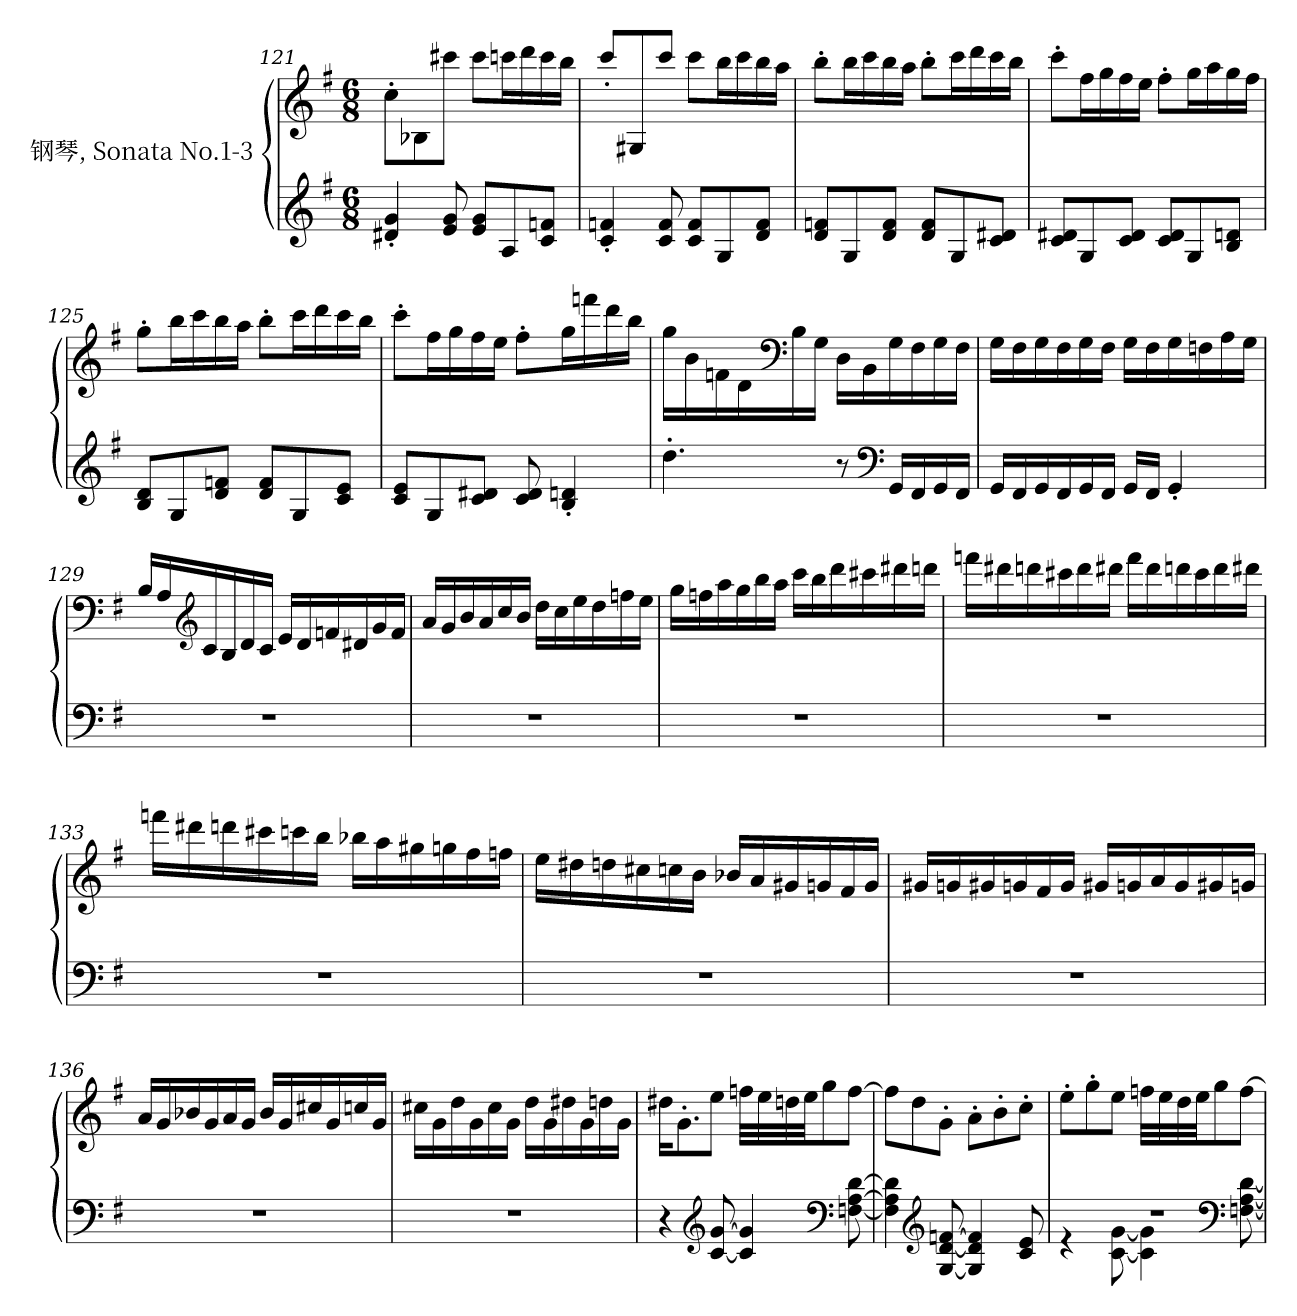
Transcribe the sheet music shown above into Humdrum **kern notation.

**kern	**kern
*part1	*part1
*staff2	*staff1
*I"钢琴, Sonata No.1-3	*
!!LO:LB:g=z
*clefG2	*clefG2
*k[f#]	*k[f#]
*M6/8	*M6/8
=121	=121
4d#X/' 4g/'	8cc'\L
.	8B-X\
8e/ 8g/	8ccc#X\J
8e/ 8g/L	8ccc#\L
8A/	16cccn\L
.	16ddd\
8c/ 8fn/J	16ccc\
.	16bb\JJ
=122	=122
4c/' 4fn/'	8ccc'/L
.	8G#X/
8c/ 8f/	8ccc/J
8c/ 8f/L	8ccc\L
8G/	16bb\L
.	16ccc\
8d/ 8f/J	16bb\
.	16aa\JJ
=123	=123
8d/ 8fn/L	8bb'\L
8G/	16bb\L
.	16ccc\
8d/ 8f/J	16bb\
.	16aa\JJ
8d/ 8f/L	8bb'\L
8G/	16ccc\L
.	16ddd\
8c/ 8d#X/J	16ccc\
.	16bb\JJ
!!LO:LB:g=z
=124	=124
8c/ 8d#X/L	8ccc'\L
8G/	16ff#\L
.	16gg\
8c/ 8d#/J	16ff#\
.	16ee\JJ
8c/ 8d#/L	8ff#'\L
8G/	16gg\L
.	16aa\
8B/ 8dn/J	16gg\
.	16ff#\JJ
=125	=125
8B/ 8d/L	8gg'\L
8G/	16bb\L
.	16ccc\
8d/ 8fn/J	16bb\
.	16aa\JJ
8d/ 8f/L	8bb'\L
*	*MM127
8G/	16ccc\L
.	16ddd\
8c/ 8e/J	16ccc\
.	16bb\JJ
=126	=126
8c/ 8e/L	8ccc'\L
*	*MM120
8G/	16ff#\L
.	16gg\
8c/ 8d#X/J	16ff#\
.	16ee\JJ
8c/ 8d#/	8ff#'\L
4B/' 4dn/'	16gg\L
.	16fffn\
*	*MM130
.	16ddd\
.	16bb\JJ
!!LO:LB:g=z
=127	=127
4.dd'\	16gg\LL
.	16b\
.	16fn\
.	16d\
*	*clefF4
.	16B\
.	16G\JJ
8r	16D\LL
.	16BB\
*clefF4	*
*	*MM130
16GG/LL	16G\
16FF#/	16F#\
16GG/	16G\
16FF#/JJ	16F#\JJ
=128	=128
16GG/LL	16G\LL
16FF#/	16F#\
16GG/	16G\
16FF#/	16F#\
16GG/	16G\
16FF#/JJ	16F#\JJ
16GG/LL	16G\LL
16FF#/JJ	16F#\
4GG'/	16G\
.	16Fn\
.	16A\
.	16G\JJ
=129	=129
2.r	16B/LL
.	16A/
*	*clefG2
.	16c/
.	16B/
.	16d/
.	16c/JJ
.	16e/LL
.	16d/
*	*MM132
.	16fn/
.	16d#X/
.	16g/
.	16f/JJ
!!LO:LB:g=z
=130	=130
2.r	16a/LL
.	16g/
*	*MM134
.	16b/
.	16a/
.	16cc/
.	16b/JJ
.	16dd\LL
.	16cc\
*	*MM136
.	16ee\
.	16dd\
.	16ffn\
.	16ee\JJ
=131	=131
2.r	16gg\LL
.	16ffn\
*	*MM138
.	16aa\
.	16gg\
.	16bb\
.	16aa\JJ
.	16ccc\LL
.	16bb\
*	*MM140
.	16ddd\
.	16ccc#X\
.	16ddd#X\
.	16dddn\JJ
!!LO:PB:g=z
=132	=132
2.r	16fffn\LL
.	16ddd#X\
.	16dddn\
.	16ccc#X\
.	16ddd\
.	16ddd#X\JJ
.	16fff\LL
.	16ddd#\
.	16dddn\
.	16ccc#\
.	16ddd\
.	16ddd#X\JJ
=133	=133
2.r	16fffn\LL
.	16ddd#X\
.	16dddn\
.	16ccc#X\
.	16cccn\
.	16bb\JJ
.	16bb-X\LL
.	16aa\
*	*MM138
.	16gg#X\
.	16ggn\
.	16ff#\
.	16ffn\JJ
!!LO:LB:g=z
=134	=134
2.r	16ee\LL
.	16dd#X\
.	16ddn\
.	16cc#X\
.	16ccn\
.	16b\JJ
.	16b-X/LL
.	16a/
*	*MM130
.	16g#X/
.	16gn/
.	16f#/
.	16g/JJ
=135	=135
2.r	16g#X/LL
.	16gn/
*	*MM132
.	16g#X/
.	16gn/
.	16f#/
.	16g/JJ
.	16g#X/LL
.	16gn/
*	*MM134
.	16a/
.	16g/
.	16g#X/
.	16gn/JJ
!!LO:LB:g=z
=136	=136
2.r	16a/LL
.	16g/
*	*MM136
.	16b-X/
.	16g/
.	16a/
.	16g/JJ
.	16b-/LL
.	16g/
.	16cc#X/
.	16g/
.	16ccn/
.	16g/JJ
=137	=137
2.r	16cc#X\LL
.	16g\
.	16dd\
.	16g\
.	16cc#\
.	16g\JJ
.	16dd\LL
.	16g\
*	*MM60
.	16dd#X\
.	16g\
*	*MM50
.	16ddn\
.	16g\JJ
=138	=138
*	*MM40
4r	16dd#X\KL
.	8.g'\
*clefG2	*
[8c/ [8g/	8ee\J
4c/] 4g/]	32ffn\LLL
.	32ee\
.	32ddn\
.	32ee\JJ
.	8gg\
*clefF4	*
*	*MM130
[8Fn\ [8A\ [8d\	[8ff\J
!!LO:LB:g=z
=139	=139
4F\] 4A\] 4d\]	8ff\L]
.	8dd\
*clefG2	*
[8G/ [8d/ [8fn/	8g'\J
4G/] 4d/] 4f/]	8a'\L
.	8b'\
8c/ 8e/	8cc'\J
=140	=140
*^	*
2.r	4r	8ee'\L
.	.	8gg'\
.	[8c\ [8g\	8ee\J
.	4c\] 4g\]	32ffn\LLL
.	.	32ee\
.	.	32dd\
.	.	32ee\JJ
.	.	8gg\
*clefF4	*	*
.	[8Fn\ [8A\ [8d\	[8ff\J
*v	*v	*
=	=
*-	*-
